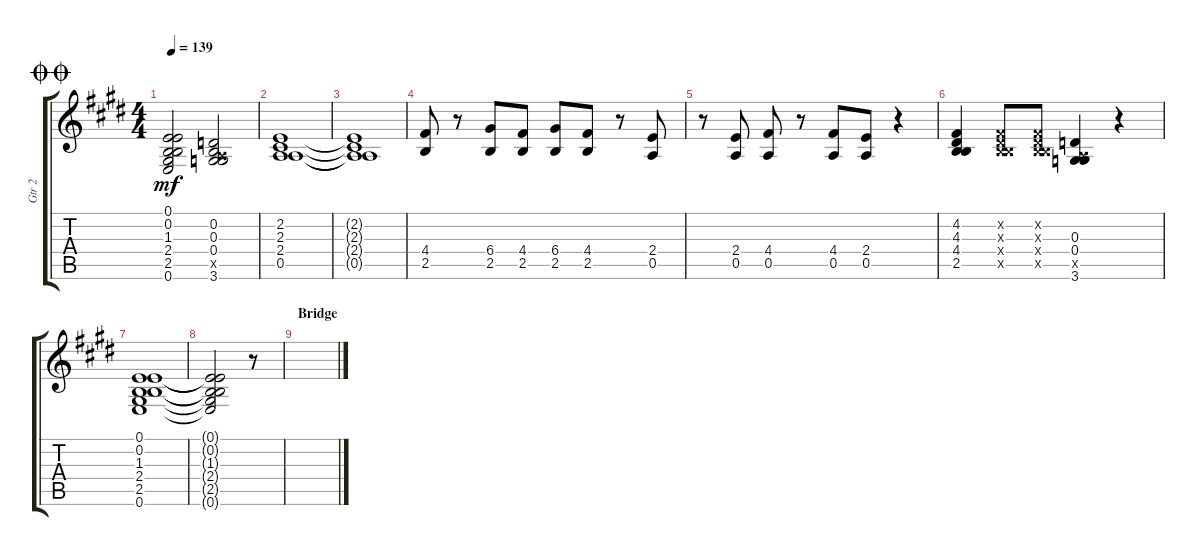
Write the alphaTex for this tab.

\track ("Gtr 2" "Gtr 2") {instrument acousticgrandpiano}
\staff {score tabs}
\tuning (E4 B3 G3 D4 A3 E3) {hide}
\ts (4 4)
\jump doublecoda
\tempo 139
\clef g2
\ks e
(0.1 0.2 1.3 2.4 2.5 0.6).2{dy mf} (0.2 0.3 0.4 0.5{x} 3.6).2 |
(2.2 2.3 2.4 0.5).1 |
(2.2{t} 2.3{t} 2.4{t} 0.5{t}).1 |
(4.4 2.5).8 r.8 (6.4 2.5).8 (4.4 2.5).8 (6.4 2.5).8 (4.4 2.5).8 r.8 (2.4 0.5).8 |
r.8 (2.4 0.5).8 (4.4 0.5).8 r.8 (4.4 0.5).8 (2.4 0.5).8 r.4 |
(4.2 4.3 4.4 2.5).4 (4.2{x} 4.3{x} 4.4{x} 2.5{x}).8 (4.2{x} 4.3{x} 4.4{x} 2.5{x}).8 (0.3 0.4 0.5{x} 3.6).4 r.4 |
(0.1 0.2 1.3 2.4 2.5 0.6).1 |
(0.1{t} 0.2{t} 1.3{t} 2.4{t} 2.5{t} 0.6{t}).2 r.8 |
\section ("" "Bridge")
